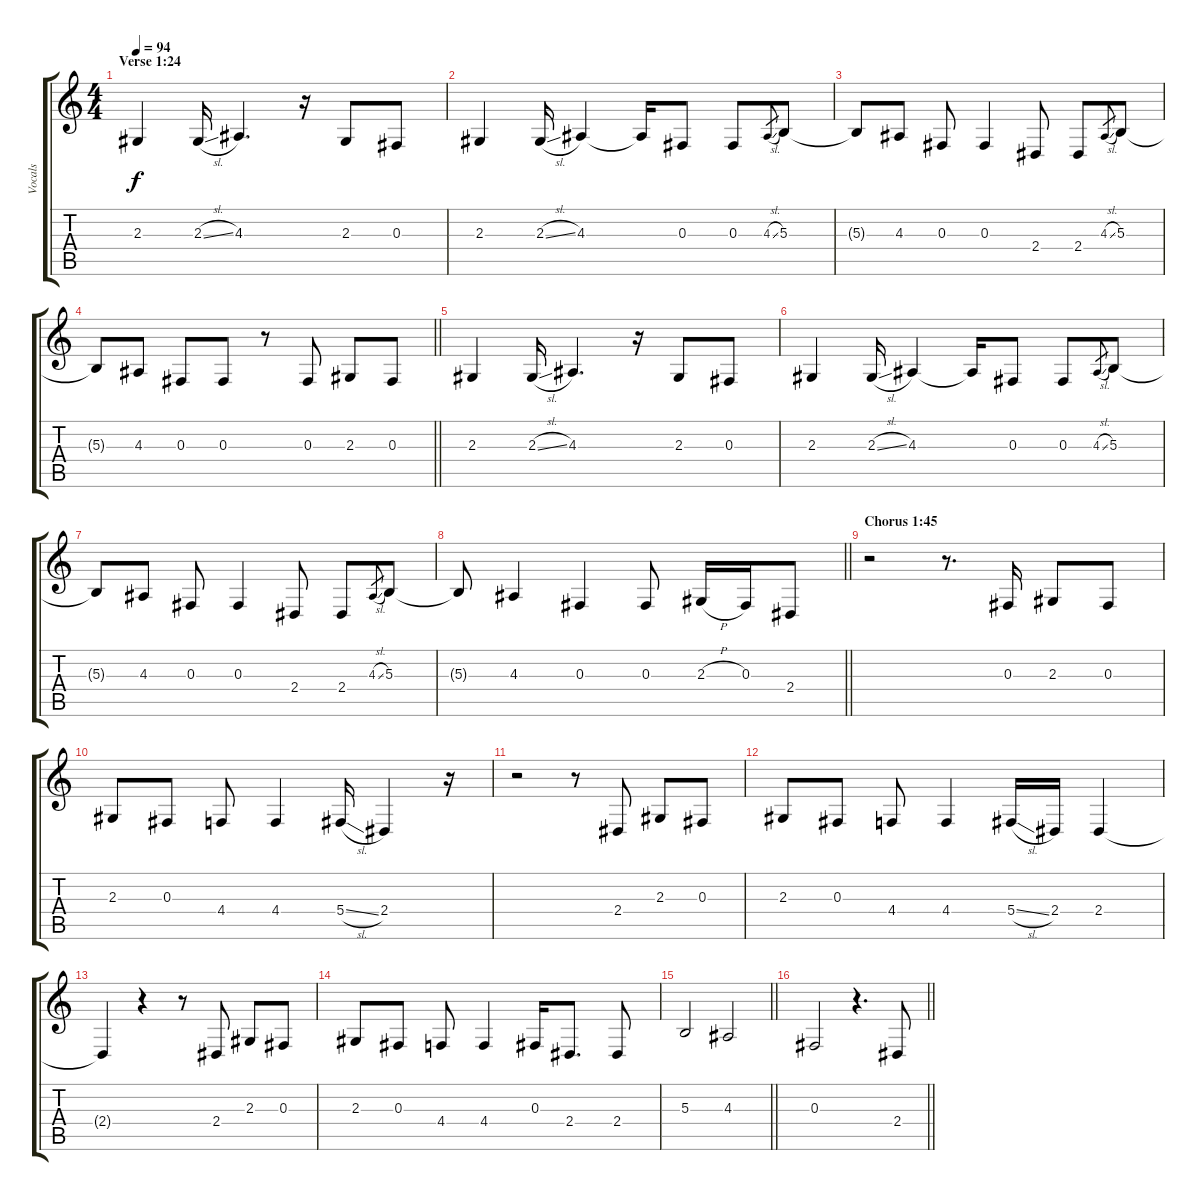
\track ("Vocals" "Vocals") {instrument tenorsax}
\staff {score tabs}
\tuning (Eb4 Bb3 Gb3 Db3 Ab2 Eb2) {hide}
\ts (4 4)
\section ("" "Verse 1:24")
\tempo 94
\clef g2
\ks c
2.3.4{dy f} 2.3{sl}.16 4.3.4{d} r.16 2.3.8 0.3.8 |
2.3.4 2.3{sl}.16 4.3.4 4.3{t}.16 0.3.8 0.3.8 4.3{sl}.8{gr} 5.3.8 |
5.3{t}.8 4.3.8 0.3.8 0.3.4 2.4.8 2.4.8 4.3{sl}.8{gr} 5.3.8 |
\barLineRight lightlight
5.3{t}.8 4.3.8 0.3.8 0.3.8 r.8 0.3.8 2.3.8 0.3.8 |
2.3.4 2.3{sl}.16 4.3.4{d} r.16 2.3.8 0.3.8 |
2.3.4 2.3{sl}.16 4.3.4 4.3{t}.16 0.3.8 0.3.8 4.3{sl}.8{gr} 5.3.8 |
5.3{t}.8 4.3.8 0.3.8 0.3.4 2.4.8 2.4.8 4.3{sl}.8{gr} 5.3.8 |
\barLineRight lightlight
5.3{t}.8 4.3.4 0.3.4 0.3.8 2.3{h}.16 0.3.16 2.4.8 |
\section ("" "Chorus 1:45")
r.2 r.8{d} 0.3.16 2.3.8 0.3.8 |
2.3.8 0.3.8 4.4.8 4.4.4 5.4{sl}.16 2.4.4 r.16 |
r.2 r.8 2.4.8 2.3.8 0.3.8 |
2.3.8 0.3.8 4.4.8 4.4.4 5.4{sl}.16 2.4.16 2.4.4 |
2.4{t}.4 r.4 r.8 2.4.8 2.3.8 0.3.8 |
2.3.8 0.3.8 4.4.8 4.4.4 0.3.16 2.4.8{d} 2.4.8 |
\barLineRight lightlight
5.3.2 4.3.2 |
\barLineRight lightlight
0.3.2 r.4{d} 2.4.8
